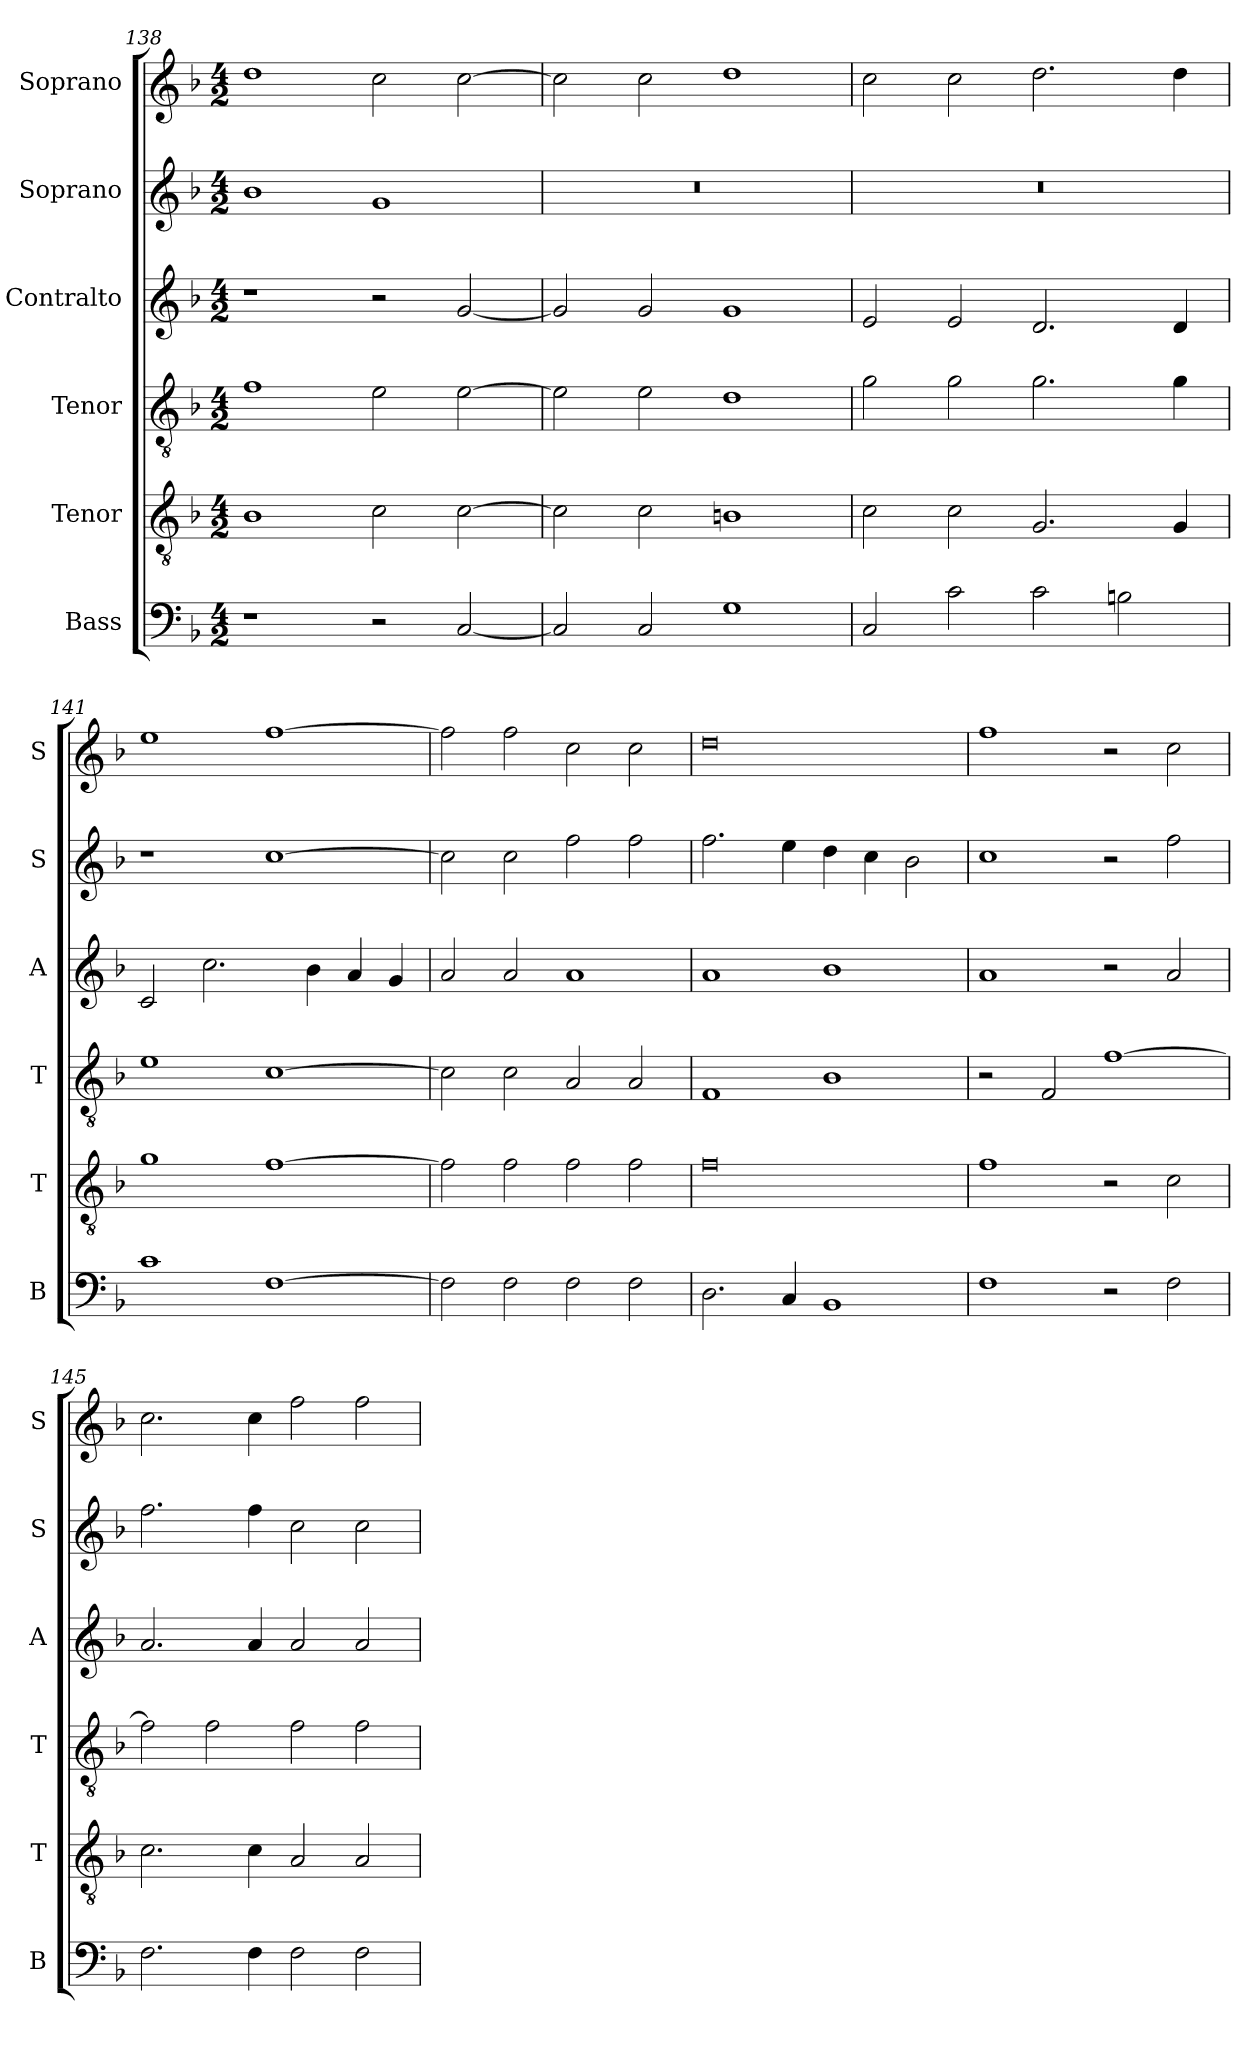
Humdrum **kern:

**kern	**kern	**kern	**kern	**kern	**kern
*part6	*part5	*part4	*part3	*part2	*part1
*staff6	*staff5	*staff4	*staff3	*staff2	*staff1
*I"Bass	*I"Tenor	*I"Tenor	*I"Contralto	*I"Soprano	*I"Soprano
*I'B	*I'T	*I'T	*I'A	*I'S	*I'S
*clefF4	*clefGv2	*clefGv2	*clefG2	*clefG2	*clefG2
*k[b-]	*k[b-]	*k[b-]	*k[b-]	*k[b-]	*k[b-]
*F:ion	*F:ion	*F:ion	*F:ion	*F:ion	*F:ion
*M4/2	*M4/2	*M4/2	*M4/2	*M4/2	*M4/2
=138	=138	=138	=138	=138	=138
1r	1B-	1f	1r	1b-	1dd
2r	2c	2e	2r	1g	2cc
[2C	[2c	[2e	[2g	.	[2cc
=139	=139	=139	=139	=139	=139
2C]	2c]	2e]	2g]	0r	2cc]
2C	2c	2e	2g	.	2cc
1G	1Bn	1d	1g	.	1dd
=140	=140	=140	=140	=140	=140
2C	2c	2g	2e	0r	2cc
2c	2c	2g	2e	.	2cc
2c	2.G	2.g	2.d	.	2.dd
2Bn	.	.	.	.	.
.	4G	4g	4d	.	4dd
=141	=141	=141	=141	=141	=141
1c	1g	1e	2c	1r	1ee
.	.	.	2.cc	.	.
[1F	[1f	[1c	.	[1cc	[1ff
.	.	.	4b-	.	.
.	.	.	4a	.	.
.	.	.	4g	.	.
=142	=142	=142	=142	=142	=142
2F]	2f]	2c]	2a	2cc]	2ff]
2F	2f	2c	2a	2cc	2ff
2F	2f	2A	1a	2ff	2cc
2F	2f	2A	.	2ff	2cc
=143	=143	=143	=143	=143	=143
2.D	0f	1F	1a	2.ff	0dd
4C	.	.	.	4ee	.
1BB-	.	1B-	1b-	4dd	.
.	.	.	.	4cc	.
.	.	.	.	2b-	.
=144	=144	=144	=144	=144	=144
1F	1f	2r	1a	1cc	1ff
.	.	2F	.	.	.
2r	2r	[1f	2r	2r	2r
2F	2c	.	2a	2ff	2cc
=145	=145	=145	=145	=145	=145
2.F	2.c	2f]	2.a	2.ff	2.cc
.	.	2f	.	.	.
4F	4c	.	4a	4ff	4cc
2F	2A	2f	2a	2cc	2ff
2F	2A	2f	2a	2cc	2ff
=	=	=	=	=	=
*-	*-	*-	*-	*-	*-
